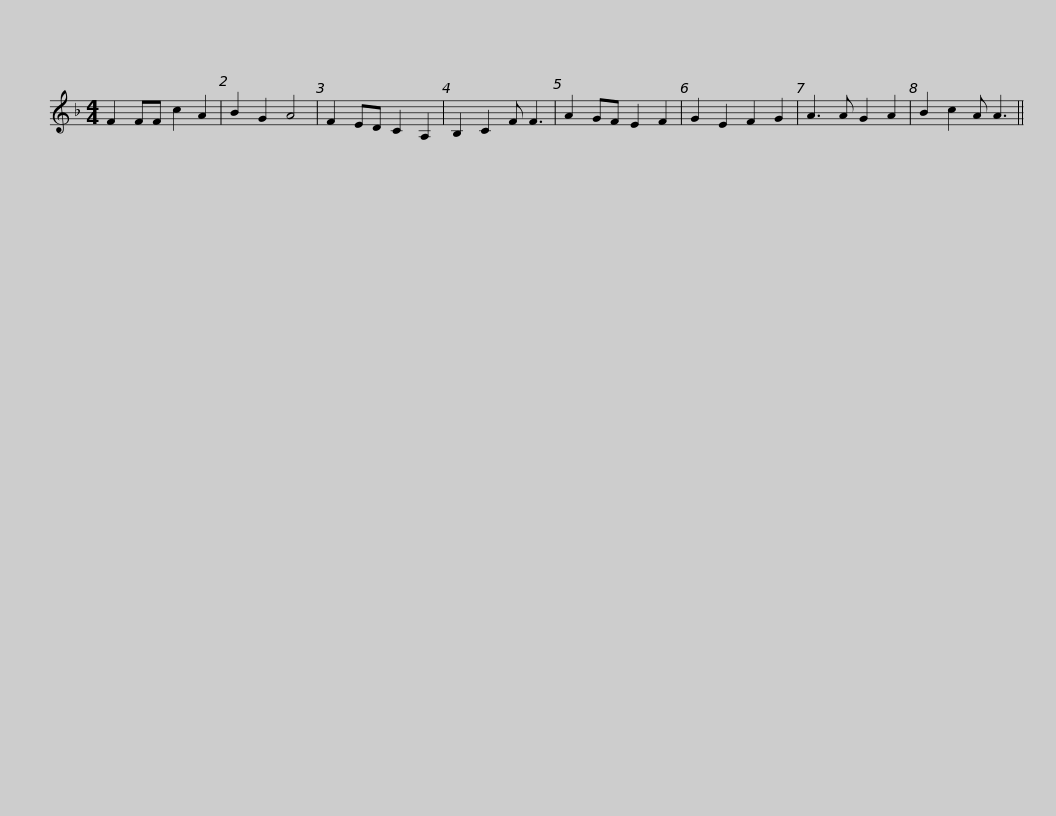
X:1
L:1/8
M:4/4
I:linebreak $
K:F
V:1 treble
V:1
 F2 FF c2 A2 | B2 G2 A4 | F2 ED C2 A,2 | B,2 C2 F F3 | A2 GF E2 F2 | %5
 G2 E2 F2 G2 | A3 A G2 A2 | B2 c2 A A3 || %8
